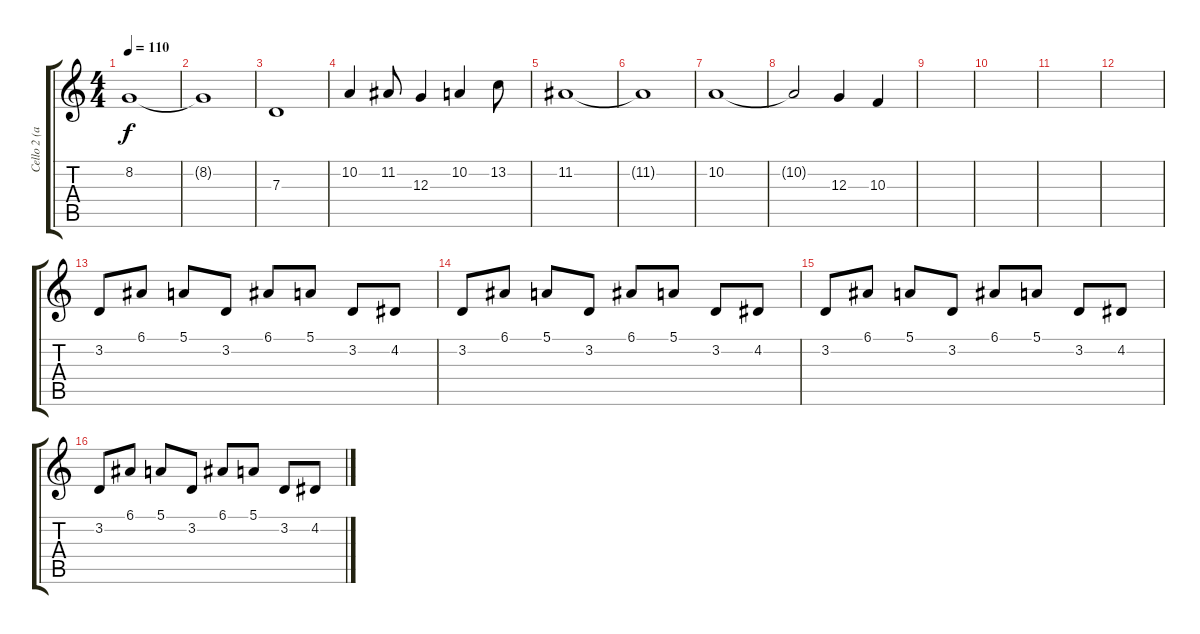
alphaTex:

\track ("Cello 2 (add guitar)" "Cello 2 (a") {instrument stringensemble1}
\staff {score tabs}
\tuning (E4 B3 G3 D3 A2 D2) {hide}
\ts (4 4)
\tempo 110
\clef g2
\ks c
8.2.1{dy f} |
8.2{t}.1 |
7.3.1 |
10.2.4 11.2.8 12.3.4 10.2.4 13.2.8 |
11.2.1 |
11.2{t}.1 |
10.2.1 |
10.2{t}.2 12.3.4 10.3.4 |
|
|
|
|
3.2.8 6.1.8 5.1.8 3.2.8 6.1.8 5.1.8 3.2.8 4.2.8 |
3.2.8 6.1.8 5.1.8 3.2.8 6.1.8 5.1.8 3.2.8 4.2.8 |
3.2.8 6.1.8 5.1.8 3.2.8 6.1.8 5.1.8 3.2.8 4.2.8 |
3.2.8 6.1.8 5.1.8 3.2.8 6.1.8 5.1.8 3.2.8 4.2{h}.8
